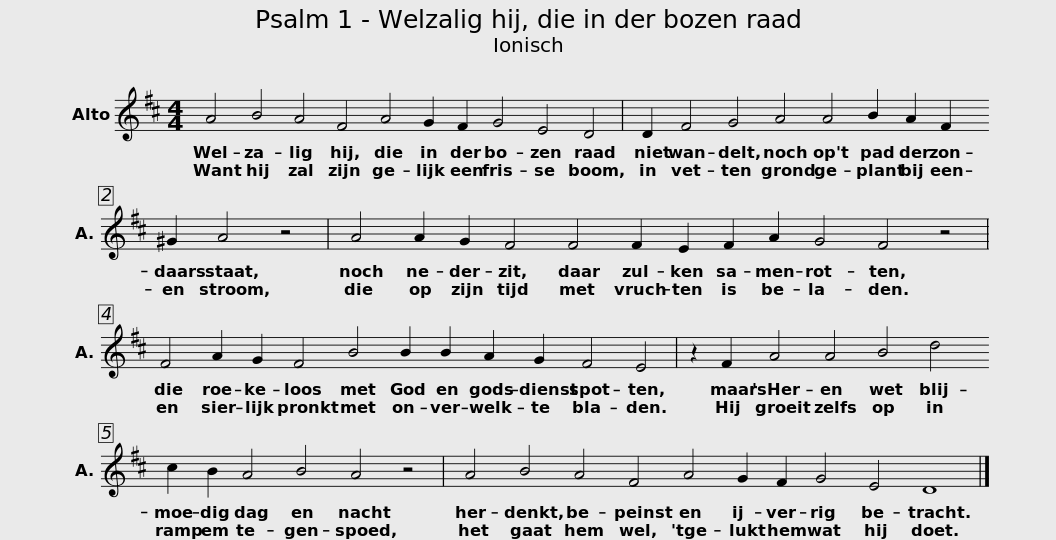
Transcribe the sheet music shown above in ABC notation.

X:1
L:1/8
M:4/4
I:linebreak $
K:D
V:1 treble
V:1
 A4 B4 A4 F4 A4 G2 F2 G4 E4 D4 |$ D2 F4 G4 A4 A4 B2 A2 F2 ^G2 A4 z4 |$ A4 A2 G2 F4 F4 F2 E2 F2 A2 G4 F4 z4 |$ F4 A2 G2 F4 B4 B2 B2 A2 G2 F4 E4 |$ z2 F2 A4 A4 B4 d4 c2 B2 A4 B4 A4 z4 |$ %5
 A4 B4 A4 F4 A4 G2 F2 G4 E4 D8 |] %6
